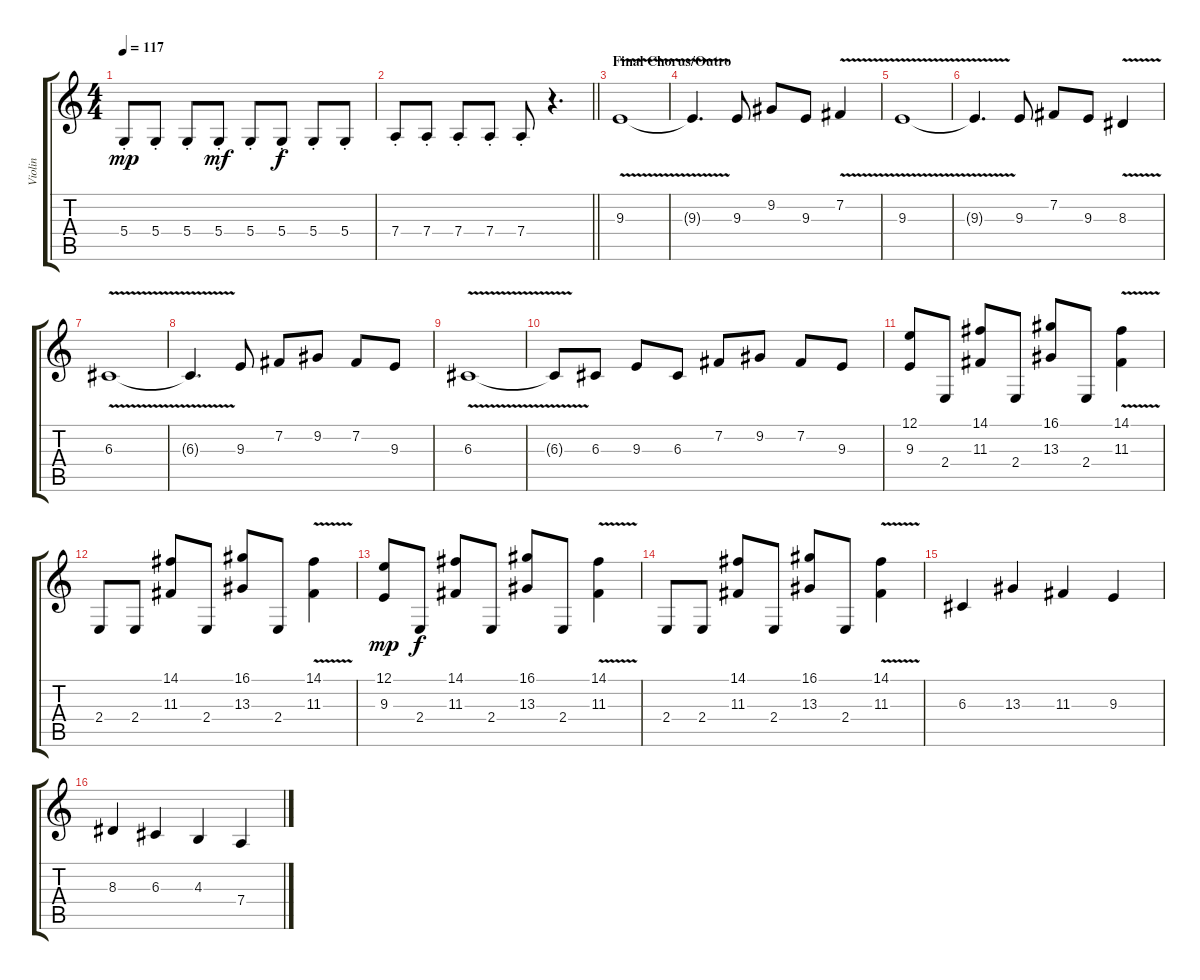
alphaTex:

\track ("Violin" "Violin") {instrument violin}
\staff {score tabs}
\tuning (E4 B3 G3 D3 A2 E2) {hide}
\ts (4 4)
\tempo 117
\clef g2
\ks c
5.4{st}.8{dy mp volume 14} 5.4{st}.8 5.4{st}.8 5.4{st}.8{dy mf} 5.4{st}.8 5.4{st}.8{dy f} 5.4{st}.8 5.4{st}.8 |
\barLineRight lightlight
7.4{st}.8 7.4{st}.8 7.4{st}.8 7.4{st}.8 7.4{st}.8 r.4{d} |
\section ("" "Final Chorus/Outro")
9.3{v}.1 |
9.3{t}.4{d} 9.3.8 9.2.8 9.3.8 7.2{v}.4 |
9.3{v}.1 |
9.3{t}.4{d} 9.3.8 7.2.8 9.3.8 8.3{v}.4 |
6.3{v}.1 |
6.3{t}.4{d} 9.3.8 7.2.8 9.2.8 7.2.8 9.3.8 |
6.3{v}.1 |
6.3{t}.8 6.3.8 9.3.8 6.3.8 7.2.8 9.2.8 7.2.8 9.3.8 |
(12.1 9.3).8{volume 16 balance 8} 2.4.8 (14.1 11.3).8 2.4.8 (16.1 13.3).8 2.4.8 (14.1 11.3{v}).4 |
2.4.8 2.4.8 (14.1 11.3).8 2.4.8 (16.1 13.3).8 2.4.8 (14.1 11.3{v}).4 |
(12.1 9.3).8{dy mp} 2.4.8{dy f} (14.1 11.3).8 2.4.8 (16.1 13.3).8 2.4.8 (14.1 11.3{v}).4 |
2.4.8 2.4.8 (14.1 11.3).8 2.4.8 (16.1 13.3).8 2.4.8 (14.1 11.3{v}).4 |
6.3.4 13.3.4 11.3.4 9.3.4 |
8.3.4 6.3.4 4.3.4 7.4.4
